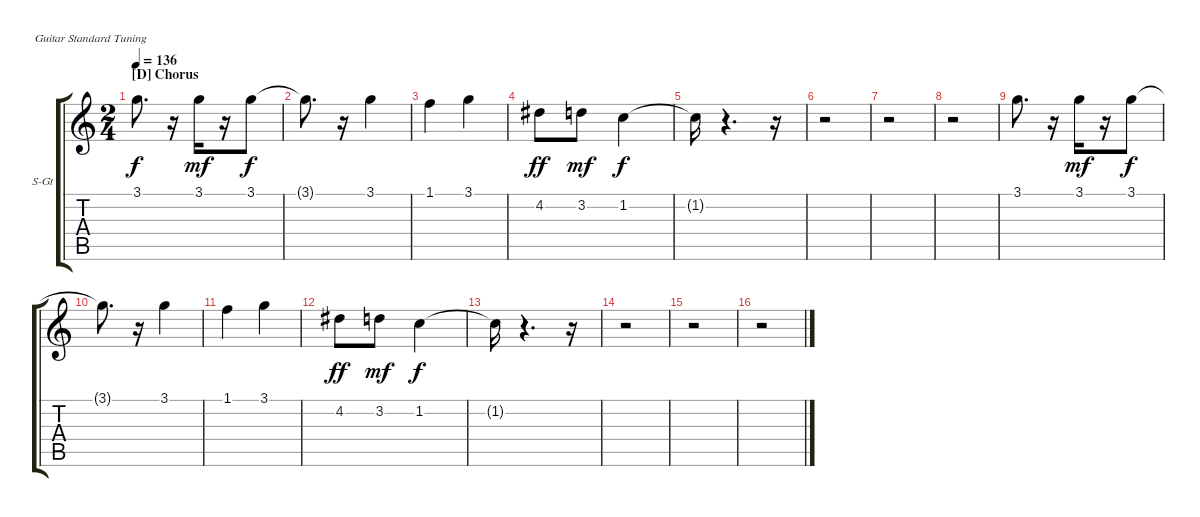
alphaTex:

\bracketExtendMode groupsimilarinstruments
\firstSystemTrackNameOrientation horizontal
\otherSystemsTrackNameOrientation horizontal
\track ("aas" "S-Gt") {solo instrument choiraahs}
\staff {score tabs}
\tuning (E4 B3 G3 D3 A2 E2)
\displaytranspose 12
\ts (2 4)
\section ("D" "Chorus")
\tempo 136
\clef g2
\ks c
3.1.8{d dy f} r.16 3.1.16{dy mf} r.16 3.1.8{dy f} |
3.1{t}.8{d} r.16 3.1.4 |
1.1.4 3.1.4 |
4.2.8{dy ff} 3.2.8{dy mf} 1.2.4{dy f} |
1.2{t}.16 r.4{d} r.16 |
r.2 |
r.2 |
r.2 |
3.1.8{d} r.16 3.1.16{dy mf} r.16 3.1.8{dy f} |
3.1{t}.8{d} r.16 3.1.4 |
1.1.4 3.1.4 |
4.2.8{dy ff} 3.2.8{dy mf} 1.2.4{dy f} |
1.2{t}.16 r.4{d} r.16 |
r.2 |
r.2 |
r.2
